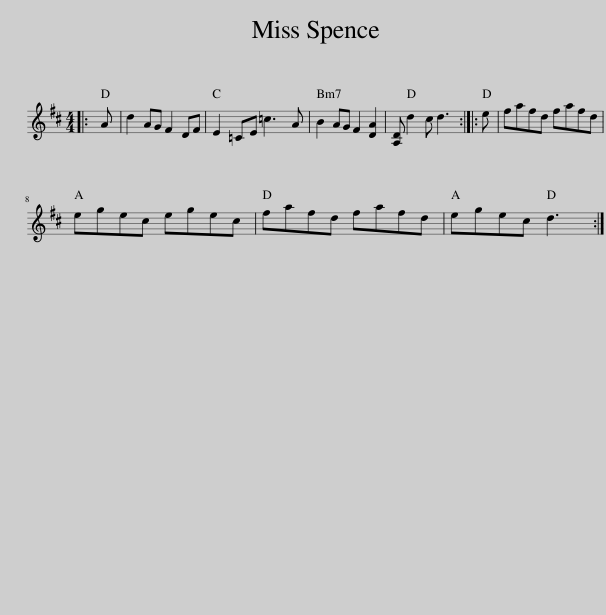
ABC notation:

X:1
L:1/8
M:4/4
I:linebreak $
K:D
V:1 treble
V:1
|: A | d2 AG F2 DF | E2 =CE =c3 A | B2 AG F2 [DA]2 | [A,D] d2 c d3 :: %5
 e | fafd fafd |$ egec egec | fafd fafd | egec d3 :| %10
